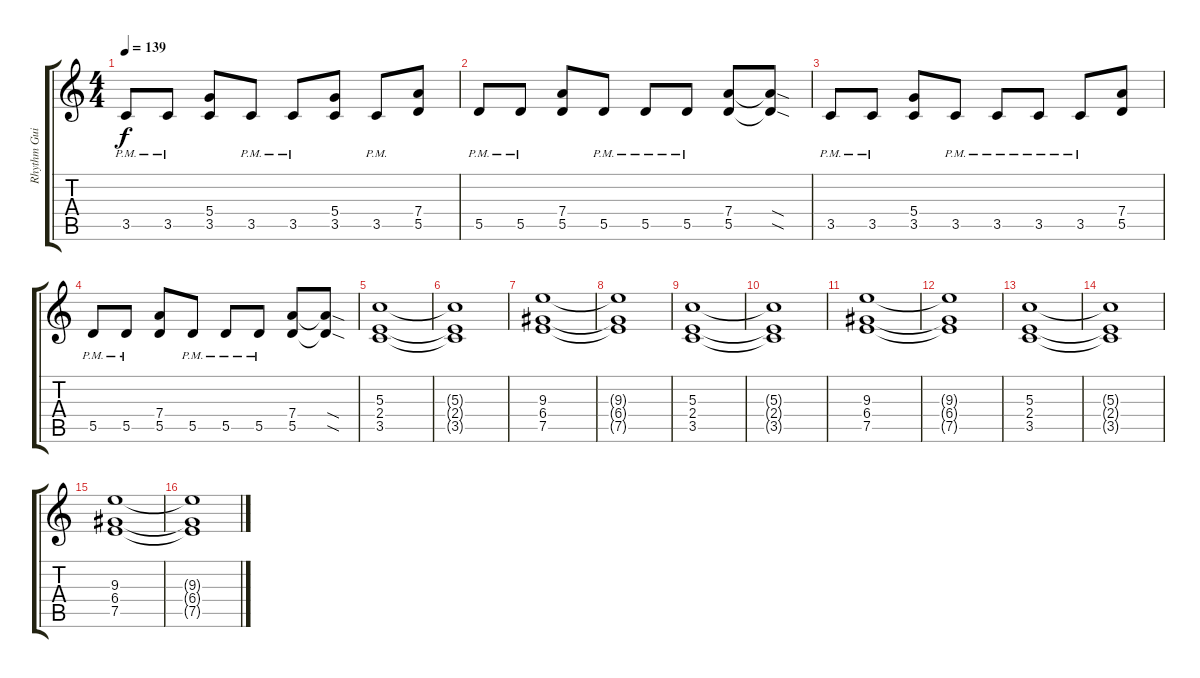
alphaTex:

\track ("Rhythm Guitar" "Rhythm Gui") {instrument distortionguitar}
\staff {score tabs}
\tuning (E4 B3 G3 D3 A2 E2) {hide}
\ts (4 4)
\tempo 139
\clef g2
\ks c
3.5{pm}.8{dy f} 3.5{pm}.8 (5.4 3.5).8 3.5{pm}.8 3.5{pm}.8 (5.4 3.5).8 3.5{pm}.8 (7.4 5.5).8 |
5.5{pm}.8 5.5{pm}.8 (7.4 5.5).8 5.5{pm}.8 5.5{pm}.8 5.5{pm}.8 (7.4 5.5).8 (7.4{sod t} 5.5{sod t}).8 |
3.5{pm}.8 3.5{pm}.8 (5.4 3.5).8 3.5{pm}.8 3.5{pm}.8 3.5{pm}.8 3.5{pm}.8 (7.4 5.5).8 |
5.5{pm}.8 5.5{pm}.8 (7.4 5.5).8 5.5{pm}.8 5.5{pm}.8 5.5{pm}.8 (7.4 5.5).8 (7.4{sod t} 5.5{sod t}).8 |
(5.3 2.4 3.5).1 |
(5.3{t} 2.4{t} 3.5{t}).1 |
(9.3 6.4 7.5).1 |
(9.3{t} 6.4{t} 7.5{t}).1 |
(5.3 2.4 3.5).1 |
(5.3{t} 2.4{t} 3.5{t}).1 |
(9.3 6.4 7.5).1 |
(9.3{t} 6.4{t} 7.5{t}).1 |
(5.3 2.4 3.5).1 |
(5.3{t} 2.4{t} 3.5{t}).1 |
(9.3 6.4 7.5).1 |
(9.3{t} 6.4{t} 7.5{t}).1
